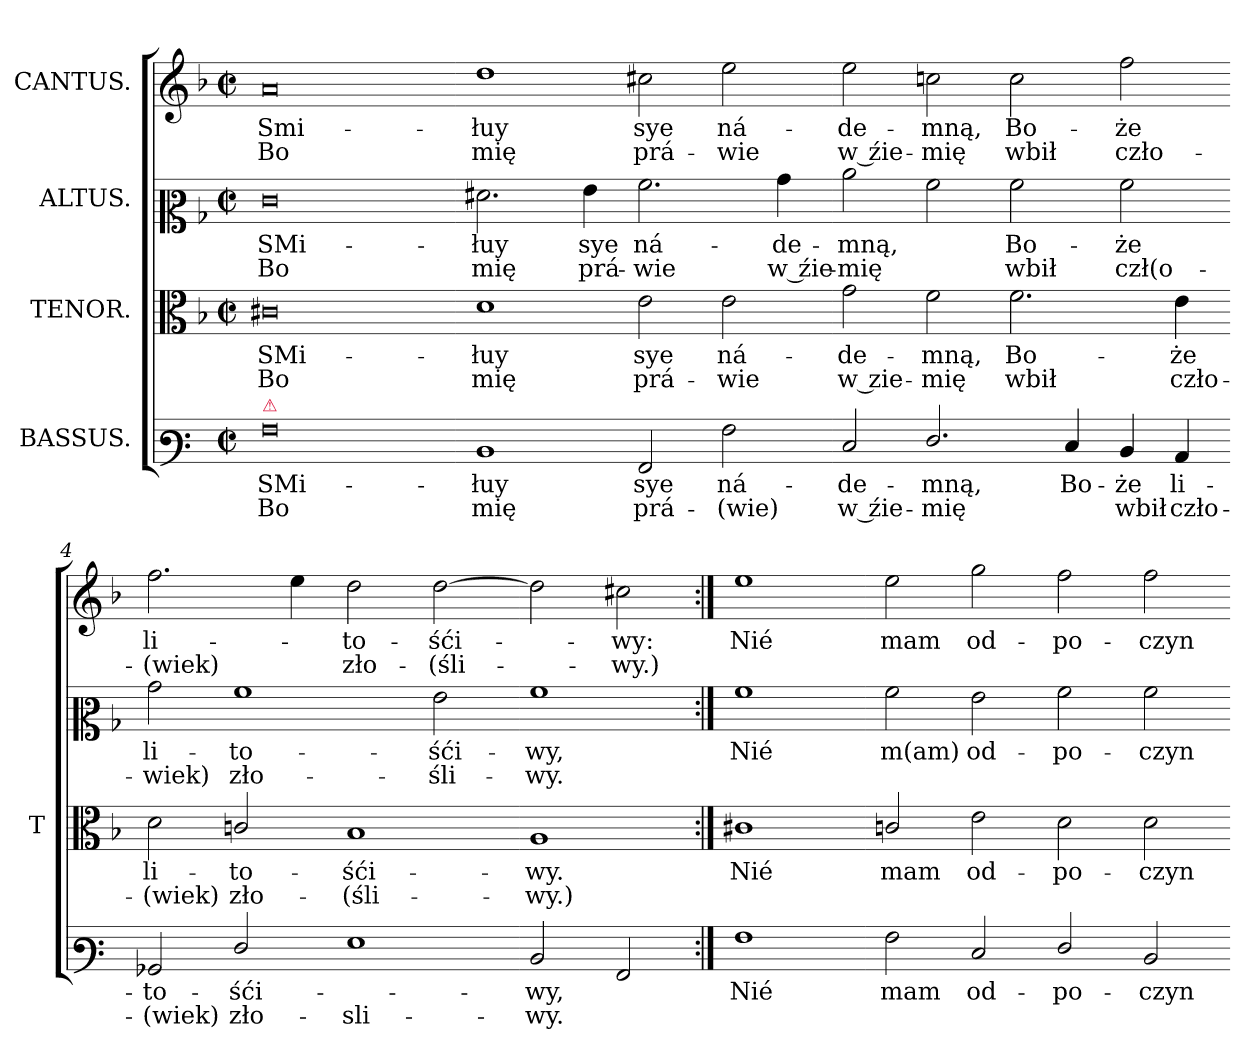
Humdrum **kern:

**kern	**text	**text	**kern	**text	**text	**kern	**text	**text	**kern	**text	**text
*part4	*part4	*part4	*part3	*part3	*part3	*part2	*part2	*part2	*part1	*part1	*part1
*staff4	*staff4	*staff4	*staff3	*staff3	*staff3	*staff2	*staff2	*staff2	*staff1	*staff1	*staff1
*I"BASSUS.	*	*	*I"TENOR.	*	*	*I"ALTUS.	*	*	*I"CANTUS.	*	*
*	*	*	*I'T	*	*	*	*	*	*	*	*
*clefF3	*	*	*clefC3	*	*	*clefC2	*	*	*clefG2	*	*
*	*	*	*k[b-]	*	*	*k[b-]	*	*	*k[b-]	*	*
*M2/1	*	*	*M2/1	*	*	*M2/1	*	*	*M2/1	*	*
*met(c|)	*	*	*met(c|)	*	*	*met(c|)	*	*	*met(c|)	*	*
=1	=1	=1	=1	=1	=1	=1	=1	=1	=1	=1	=1
!LO:TX:a:color=crimson:t=⚠	!	!	!	!	!	!	!	!	!	!	!
0A\	SMi-	Bo	0c#X\	SMi-	Bo	0e\	SMi-	Bo	0a/	Smi-	Bo
=2-	=2-	=2-	=2-	=2-	=2-	=2-	=2-	=2-	=2-	=2-	=2-
1D/	-łuy	mię	1d\	-łuy	mię	2.f#X\	-łuy	mię	1dd\	-łuy	mię
.	.	.	.	.	.	4g\	sye	prá-	.	.	.
2AA/	sye	prá-	2e\	sye	prá-	2.a\	ná-	-wie	2cc#X\	sye	prá-
2A\	ná-	-(wie)	2e\	ná-	-wie	.	.	.	2ee\	ná-	-wie
.	.	.	.	.	.	4b-\	-de-	w źie-	.	.	.
=3-	=3-	=3-	=3-	=3-	=3-	=3-	=3-	=3-	=3-	=3-	=3-
2E/	-de-	w źie-	2g\	-de-	w zie-	2cc\	-mną,	-mię	2ee\	-de-	w źie-
2.F/	-mną,	-mię	2f\	-mną,	-mię	2a\	.	.	2ccn\	-mną,	-mię
.	.	.	2.f\	Bo-	wbił	2a\	Bo-	wbił	2cc\	Bo-	wbił
4E/	Bo-	.	.	.	.	.	.	.	.	.	.
4D/	-że	wbił	.	.	.	2a\	-że	czł(o-	2ff\	-że	czło-
4C/	li-	czło-	4e\	-że	czło-	.	.	.	.	.	.
=4-	=4-	=4-	=4-	=4-	=4-	=4-	=4-	=4-	=4-	=4-	=4-
2BB-/	-to-	-(wiek)	2d\	li-	-(wiek)	2b-\	li-	-wiek)	2.ff\	li-	-(wiek)
2F/	-śći-	zło-	2cn/	-to-	zło-	1a\	-to-	zło-	.	.	.
.	.	.	.	.	.	.	.	.	4ee\	.	.
1G\	.	-sli-	1B-/	-śći-	-(śli-	.	.	.	2dd\	-to-	zło-
.	.	.	.	.	.	2g\	-śći-	-śli-	[2dd\	-śći-	-(śli-
=5-	=5-	=5-	=5-	=5-	=5-	=5-	=5-	=5-	=5-	=5-	=5-
2D/	-wy,	-wy.	1A/	-wy.	-wy.)	1a\	-wy,	-wy.	2dd\]	.	.
2AA/	.	.	.	.	.	.	.	.	2cc#X\	-wy:	-wy.)
=:|!	=:|!	=:|!	=:|!	=:|!	=:|!	=:|!	=:|!	=:|!	=:|!	=:|!	=:|!
1A\	Nié	.	1c#X\	Nié	.	1a\	Nié	.	1ee\	Nié	.
=6-	=6-	=6-	=6-	=6-	=6-	=6-	=6-	=6-	=6-	=6-	=6-
2A\	mam	.	2cn/	mam	.	2a\	m(am)	.	2ee\	mam	.
2E/	od-	.	2e\	od-	.	2g\	od-	.	2gg\	od-	.
2F/	-po-	.	2d\	-po-	.	2a\	-po-	.	2ff\	-po-	.
2D/	-czyn-	.	2d\	-czyn-	.	2a\	-czyn-	.	2ff\	-czyn-	.
=-	=-	=-	=-	=-	=-	=-	=-	=-	=-	=-	=-
*-	*-	*-	*-	*-	*-	*-	*-	*-	*-	*-	*-
